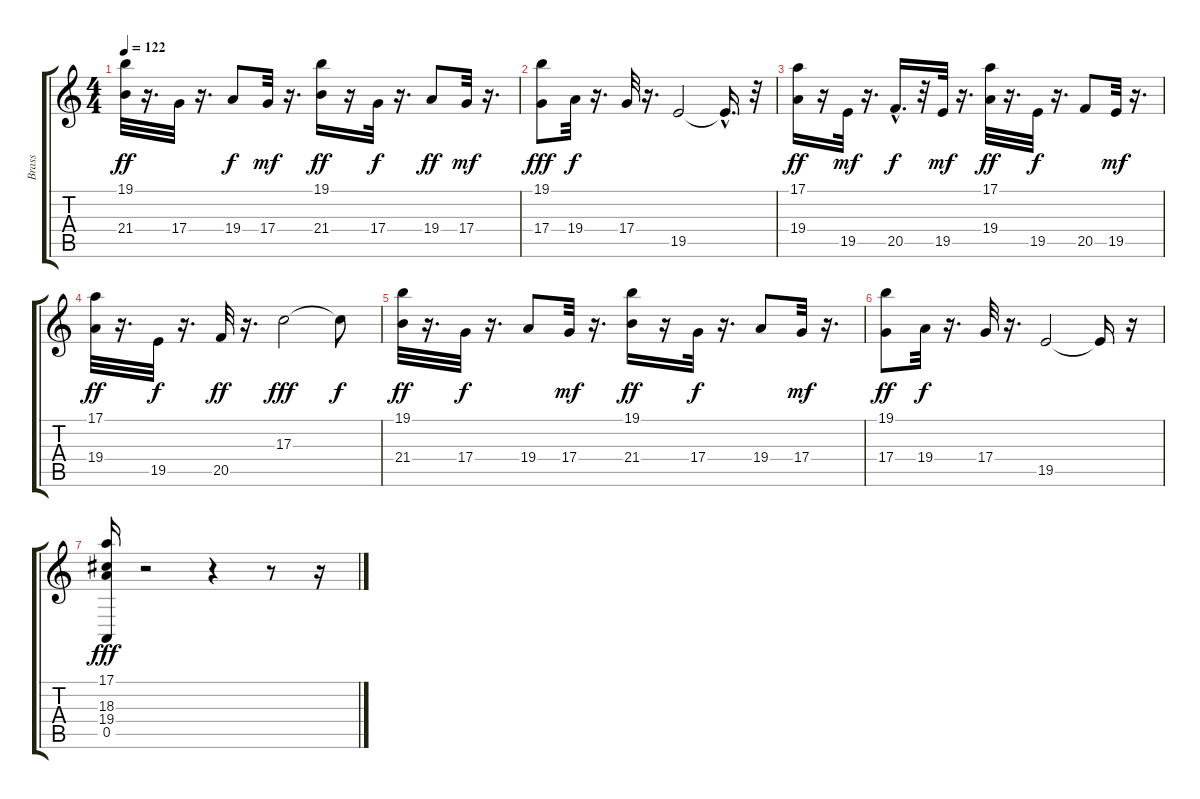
\track ("Brass" "Brass") {instrument brasssection}
\staff {score tabs}
\tuning (E4 B3 G3 D3 A2 E2) {hide}
\ts (4 4)
\tempo 122
\clef g2
\ks c
(19.1 21.4).32{dy ff} r.16{d} 17.4.32 r.16{d} 19.4.8{dy f} 17.4.32{dy mf} r.16{d} (19.1 21.4).16{dy ff} r.16 17.4.32{dy f} r.16{d} 19.4.8{dy ff} 17.4.32{dy mf} r.16{d} |
(19.1 17.4).8{dy fff} 19.4.32{dy f} r.16{d} 17.4.32 r.16{d} 19.5.2 19.5{hac t}.16{d} r.32 |
(17.1 19.4).16{dy ff} r.16 19.5.32{dy mf} r.16{d} 20.5{hac}.16{d dy f} r.32 19.5.32{dy mf} r.16{d} (17.1 19.4).32{dy ff} r.16{d} 19.5.32{dy f} r.16{d} 20.5.8 19.5.32{dy mf} r.16{d} |
(17.1 19.4).32{dy ff} r.16{d} 19.5.32{dy f} r.16{d} 20.5.32{dy ff} r.16{d} 17.3.2{dy fff} 17.3{t}.8{dy f} |
(19.1 21.4).32{dy ff} r.16{d} 17.4.32{dy f} r.16{d} 19.4.8 17.4.32{dy mf} r.16{d} (19.1 21.4).16{dy ff} r.16 17.4.32{dy f} r.16{d} 19.4.8 17.4.32{dy mf} r.16{d} |
(19.1 17.4).8{dy ff} 19.4.32{dy f} r.16{d} 17.4.32 r.16{d} 19.5.2 19.5{t}.16 r.16 |
(17.1 18.3 19.4 0.5).16{dy fff} r.2 r.4 r.8 r.16
